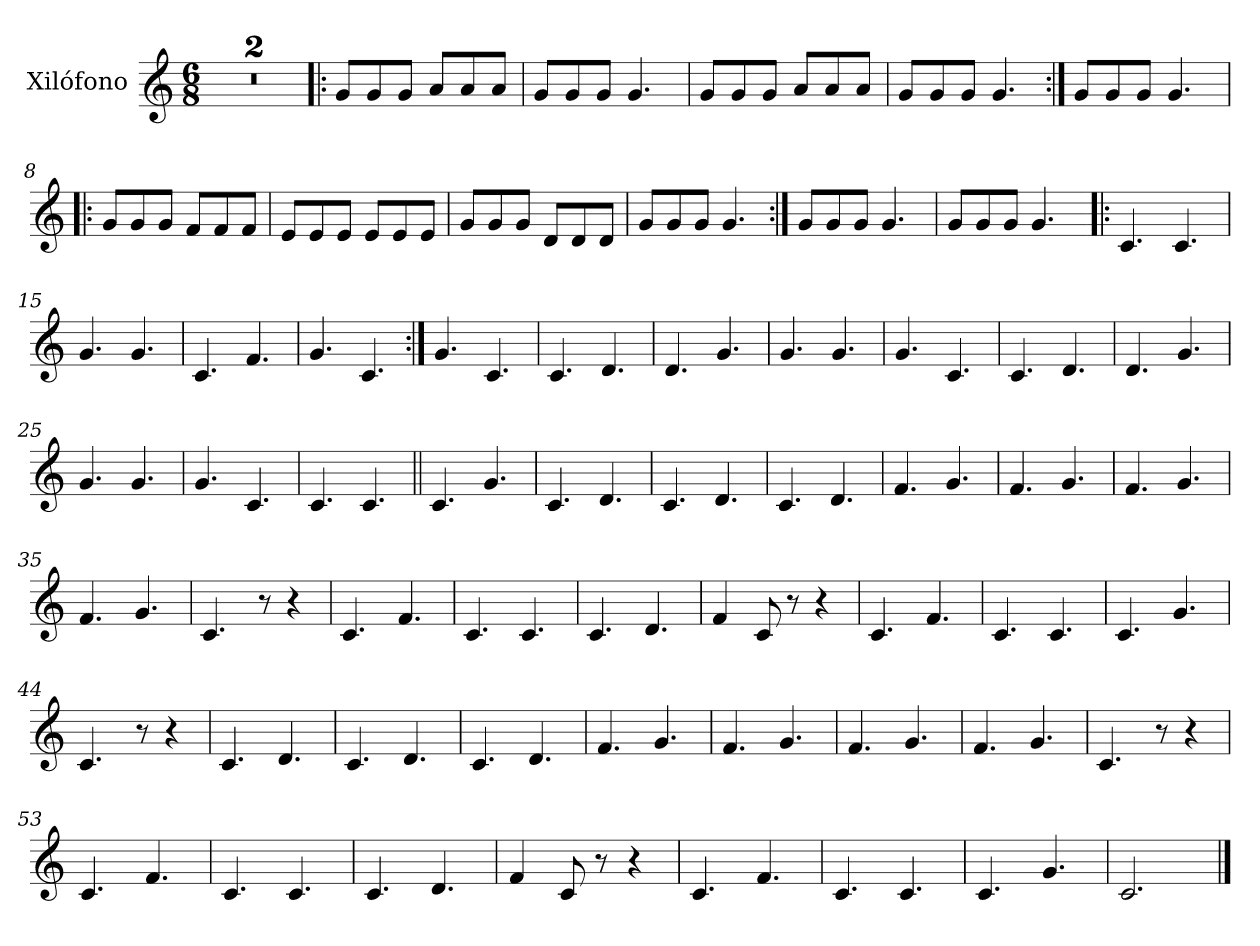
**kern
*part1
*staff1
*I"Xilófono
*I'Xil.
*clefG2
*ITrd-7c-12
*k[]
*M6/8
=1
2.r
=2
2.r
=3!|:
8gg/L
8gg/
8gg/J
8aa/L
8aa/
8aa/J
=4
8gg/L
8gg/
8gg/J
4.gg/
=5
8gg/L
8gg/
8gg/J
8aa/L
8aa/
8aa/J
=6
8gg/L
8gg/
8gg/J
4.gg/
=7:|!
8gg/L
8gg/
8gg/J
4.gg/
=8!|:
8gg/L
8gg/
8gg/J
8ff/L
8ff/
8ff/J
=9
8ee/L
8ee/
8ee/J
8ee/L
8ee/
8ee/J
!!LO:LB:g=z
=10
8gg/L
8gg/
8gg/J
8dd/L
8dd/
8dd/J
=11
8gg/L
8gg/
8gg/J
4.gg/
=12:|!
8gg/L
8gg/
8gg/J
4.gg/
=13
8gg/L
8gg/
8gg/J
4.gg/
=14!|:
4.cc/
4.cc/
=15
4.gg/
4.gg/
=16
4.cc/
4.ff/
=17
4.gg/
4.cc/
=18:|!
4.gg/
4.cc/
=19
4.cc/
4.dd/
!!LO:LB:g=z
=20
4.dd/
4.gg/
=21
4.gg/
4.gg/
=22
4.gg/
4.cc/
=23
4.cc/
4.dd/
=24
4.dd/
4.gg/
=25
4.gg/
4.gg/
=26
4.gg/
4.cc/
=27
4.cc/
4.cc/
=28||
*MM150
4.cc/
4.gg/
=29
4.cc/
4.dd/
=30
4.cc/
4.dd/
=31
4.cc/
4.dd/
!!LO:LB:g=z
=32
4.ff/
4.gg/
=33
4.ff/
4.gg/
=34
4.ff/
4.gg/
=35
4.ff/
4.gg/
=36
4.cc/
8r
4r
=37
4.cc/
4.ff/
=38
4.cc/
4.cc/
=39
4.cc/
4.dd/
=40
4ff/
8cc/
8r
4r
=41
4.cc/
4.ff/
=42
4.cc/
4.cc/
=43
4.cc/
4.gg/
!!LO:LB:g=z
=44
4.cc/
8r
4r
=45
4.cc/
4.dd/
=46
4.cc/
4.dd/
=47
4.cc/
4.dd/
=48
4.ff/
4.gg/
=49
4.ff/
4.gg/
=50
4.ff/
4.gg/
=51
4.ff/
4.gg/
=52
4.cc/
8r
4r
=53
4.cc/
4.ff/
=54
4.cc/
4.cc/
=55
4.cc/
4.dd/
!!LO:LB:g=z
=56
4ff/
8cc/
8r
4r
=57
4.cc/
4.ff/
=58
4.cc/
4.cc/
=59
4.cc/
4.gg/
=60
2.cc/
==
*-
